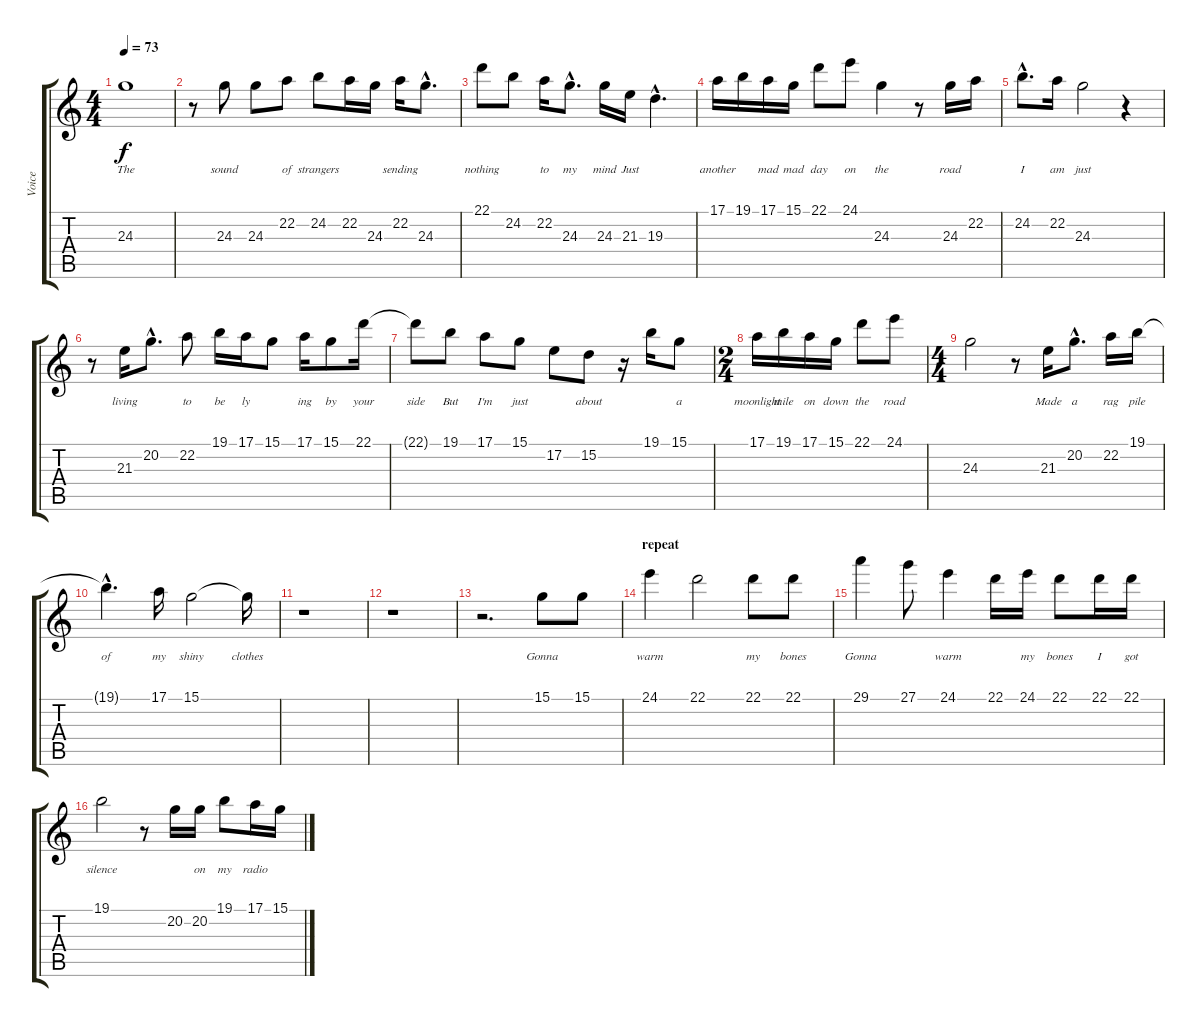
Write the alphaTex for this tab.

\track ("Voice" "Voice") {instrument voiceoohs}
\staff {score tabs}
\tuning (E4 B3 G3 D3 A2 E2) {hide}
\ts (4 4)
\tempo 73
\clef g2
\ks c
24.3.1{lyrics (0 "The") lyrics (1 "") lyrics (2 "") lyrics (3 "") lyrics (4 "") dy f} |
r.8 24.3.8{lyrics (0 "sound") lyrics (1 "") lyrics (2 "") lyrics (3 "") lyrics (4 "")} 24.3.8{lyrics (0 "") lyrics (1 "") lyrics (2 "") lyrics (3 "") lyrics (4 "")} 22.2.8{lyrics (0 "of") lyrics (1 "") lyrics (2 "") lyrics (3 "") lyrics (4 "")} 24.2.8{lyrics (0 "strangers") lyrics (1 "") lyrics (2 "") lyrics (3 "") lyrics (4 "")} 22.2.16{lyrics (0 "") lyrics (1 "") lyrics (2 "") lyrics (3 "") lyrics (4 "")} 24.3.16{lyrics (0 "") lyrics (1 "") lyrics (2 "") lyrics (3 "") lyrics (4 "")} 22.2.16{lyrics (0 "sending") lyrics (1 "") lyrics (2 "") lyrics (3 "") lyrics (4 "")} 24.3{hac}.8{d lyrics (0 "") lyrics (1 "") lyrics (2 "") lyrics (3 "") lyrics (4 "")} |
22.1.8{lyrics (0 "nothing") lyrics (1 "") lyrics (2 "") lyrics (3 "") lyrics (4 "")} 24.2.8{lyrics (0 "") lyrics (1 "") lyrics (2 "") lyrics (3 "") lyrics (4 "")} 22.2.16{lyrics (0 "to") lyrics (1 "") lyrics (2 "") lyrics (3 "") lyrics (4 "")} 24.3{hac}.8{d lyrics (0 "my") lyrics (1 "") lyrics (2 "") lyrics (3 "") lyrics (4 "")} 24.3.16{lyrics (0 "mind") lyrics (1 "") lyrics (2 "") lyrics (3 "") lyrics (4 "")} 21.3.16{lyrics (0 "Just") lyrics (1 "") lyrics (2 "") lyrics (3 "") lyrics (4 "")} 19.3{hac}.4{d lyrics (0 "") lyrics (1 "") lyrics (2 "") lyrics (3 "") lyrics (4 "")} |
17.1.16{lyrics (0 "another") lyrics (1 "") lyrics (2 "") lyrics (3 "") lyrics (4 "")} 19.1.16{lyrics (0 "") lyrics (1 "") lyrics (2 "") lyrics (3 "") lyrics (4 "")} 17.1.16{lyrics (0 "mad") lyrics (1 "") lyrics (2 "") lyrics (3 "") lyrics (4 "")} 15.1.16{lyrics (0 "mad") lyrics (1 "") lyrics (2 "") lyrics (3 "") lyrics (4 "")} 22.1.8{lyrics (0 "day") lyrics (1 "") lyrics (2 "") lyrics (3 "") lyrics (4 "")} 24.1.8{lyrics (0 "on") lyrics (1 "") lyrics (2 "") lyrics (3 "") lyrics (4 "")} 24.3.4{lyrics (0 "the") lyrics (1 "") lyrics (2 "") lyrics (3 "") lyrics (4 "")} r.8 24.3.16{lyrics (0 "road") lyrics (1 "") lyrics (2 "") lyrics (3 "") lyrics (4 "")} 22.2.16{lyrics (0 "") lyrics (1 "") lyrics (2 "") lyrics (3 "") lyrics (4 "")} |
24.2{hac}.8{d lyrics (0 "I") lyrics (1 "") lyrics (2 "") lyrics (3 "") lyrics (4 "")} 22.2.16{lyrics (0 "am") lyrics (1 "") lyrics (2 "") lyrics (3 "") lyrics (4 "")} 24.3.2{lyrics (0 "just") lyrics (1 "") lyrics (2 "") lyrics (3 "") lyrics (4 "")} r.4 |
r.8 21.3.16{lyrics (0 "living") lyrics (1 "") lyrics (2 "") lyrics (3 "") lyrics (4 "")} 20.2{hac}.8{d lyrics (0 "") lyrics (1 "") lyrics (2 "") lyrics (3 "") lyrics (4 "")} 22.2.8{lyrics (0 "to") lyrics (1 "") lyrics (2 "") lyrics (3 "") lyrics (4 "")} 19.1.16{lyrics (0 "be") lyrics (1 "") lyrics (2 "") lyrics (3 "") lyrics (4 "")} 17.1.16{lyrics (0 "ly") lyrics (1 "") lyrics (2 "") lyrics (3 "") lyrics (4 "")} 15.1.8{lyrics (0 "") lyrics (1 "") lyrics (2 "") lyrics (3 "") lyrics (4 "")} 17.1.16{lyrics (0 "ing") lyrics (1 "") lyrics (2 "") lyrics (3 "") lyrics (4 "")} 15.1.8{lyrics (0 "by") lyrics (1 "") lyrics (2 "") lyrics (3 "") lyrics (4 "")} 22.1.16{lyrics (0 "your") lyrics (1 "") lyrics (2 "") lyrics (3 "") lyrics (4 "")} |
22.1{t}.8{lyrics (0 "side") lyrics (1 "") lyrics (2 "") lyrics (3 "") lyrics (4 "")} 19.1.8{lyrics (0 "But") lyrics (1 "") lyrics (2 "") lyrics (3 "") lyrics (4 "")} 17.1.8{lyrics (0 "I'm") lyrics (1 "") lyrics (2 "") lyrics (3 "") lyrics (4 "")} 15.1.8{lyrics (0 "just") lyrics (1 "") lyrics (2 "") lyrics (3 "") lyrics (4 "")} 17.2.8{lyrics (0 "") lyrics (1 "") lyrics (2 "") lyrics (3 "") lyrics (4 "")} 15.2.8{lyrics (0 "about") lyrics (1 "") lyrics (2 "") lyrics (3 "") lyrics (4 "")} r.16 19.1.16{lyrics (0 "") lyrics (1 "") lyrics (2 "") lyrics (3 "") lyrics (4 "")} 15.1.8{lyrics (0 "a") lyrics (1 "") lyrics (2 "") lyrics (3 "") lyrics (4 "")} |
\ts (2 4)
17.1.16{lyrics (0 "moonlight") lyrics (1 "") lyrics (2 "") lyrics (3 "") lyrics (4 "")} 19.1.16{lyrics (0 "mile") lyrics (1 "") lyrics (2 "") lyrics (3 "") lyrics (4 "")} 17.1.16{lyrics (0 "on") lyrics (1 "") lyrics (2 "") lyrics (3 "") lyrics (4 "")} 15.1.16{lyrics (0 "down") lyrics (1 "") lyrics (2 "") lyrics (3 "") lyrics (4 "")} 22.1.8{lyrics (0 "the") lyrics (1 "") lyrics (2 "") lyrics (3 "") lyrics (4 "")} 24.1.8{lyrics (0 "road") lyrics (1 "") lyrics (2 "") lyrics (3 "") lyrics (4 "")} |
\ts (4 4)
24.3.2{lyrics (0 "") lyrics (1 "") lyrics (2 "") lyrics (3 "") lyrics (4 "")} r.8 21.3.16{lyrics (0 "Made") lyrics (1 "") lyrics (2 "") lyrics (3 "") lyrics (4 "")} 20.2{hac}.8{d lyrics (0 "a") lyrics (1 "") lyrics (2 "") lyrics (3 "") lyrics (4 "")} 22.2.16{lyrics (0 "rag") lyrics (1 "") lyrics (2 "") lyrics (3 "") lyrics (4 "")} 19.1.16{lyrics (0 "pile") lyrics (1 "") lyrics (2 "") lyrics (3 "") lyrics (4 "")} |
19.1{hac t}.4{d lyrics (0 "of") lyrics (1 "") lyrics (2 "") lyrics (3 "") lyrics (4 "")} 17.1.16{lyrics (0 "my") lyrics (1 "") lyrics (2 "") lyrics (3 "") lyrics (4 "")} 15.1.2{lyrics (0 "shiny") lyrics (1 "") lyrics (2 "") lyrics (3 "") lyrics (4 "")} 15.1{t}.16{lyrics (0 "clothes") lyrics (1 "") lyrics (2 "") lyrics (3 "") lyrics (4 "")} |
r.1 |
r.1 |
r.2{d} 15.1.8{lyrics (0 "Gonna") lyrics (1 "") lyrics (2 "") lyrics (3 "") lyrics (4 "")} 15.1.8{lyrics (0 "") lyrics (1 "") lyrics (2 "") lyrics (3 "") lyrics (4 "")} |
\section ("" "repeat")
24.1.4{lyrics (0 "warm") lyrics (1 "") lyrics (2 "") lyrics (3 "") lyrics (4 "")} 22.1.2{lyrics (0 "") lyrics (1 "") lyrics (2 "") lyrics (3 "") lyrics (4 "")} 22.1.8{lyrics (0 "my") lyrics (1 "") lyrics (2 "") lyrics (3 "") lyrics (4 "")} 22.1.8{lyrics (0 "bones") lyrics (1 "") lyrics (2 "") lyrics (3 "") lyrics (4 "")} |
29.1.4{lyrics (0 "Gonna") lyrics (1 "") lyrics (2 "") lyrics (3 "") lyrics (4 "")} 27.1.8{lyrics (0 "") lyrics (1 "") lyrics (2 "") lyrics (3 "") lyrics (4 "")} 24.1.4{lyrics (0 "warm") lyrics (1 "") lyrics (2 "") lyrics (3 "") lyrics (4 "")} 22.1.16{lyrics (0 "") lyrics (1 "") lyrics (2 "") lyrics (3 "") lyrics (4 "")} 24.1.16{lyrics (0 "my") lyrics (1 "") lyrics (2 "") lyrics (3 "") lyrics (4 "")} 22.1.8{lyrics (0 "bones") lyrics (1 "") lyrics (2 "") lyrics (3 "") lyrics (4 "")} 22.1.16{lyrics (0 "I") lyrics (1 "") lyrics (2 "") lyrics (3 "") lyrics (4 "")} 22.1.16{lyrics (0 "got") lyrics (1 "") lyrics (2 "") lyrics (3 "") lyrics (4 "")} |
19.1.2{lyrics (0 "silence") lyrics (1 "") lyrics (2 "") lyrics (3 "") lyrics (4 "")} r.8 20.2.16{lyrics (0 "") lyrics (1 "") lyrics (2 "") lyrics (3 "") lyrics (4 "")} 20.2.16{lyrics (0 "on") lyrics (1 "") lyrics (2 "") lyrics (3 "") lyrics (4 "")} 19.1.8{lyrics (0 "my") lyrics (1 "") lyrics (2 "") lyrics (3 "") lyrics (4 "")} 17.1.16{lyrics (0 "radio") lyrics (1 "") lyrics (2 "") lyrics (3 "") lyrics (4 "")} 15.1.16{lyrics (0 "") lyrics (1 "") lyrics (2 "") lyrics (3 "") lyrics (4 "")}
